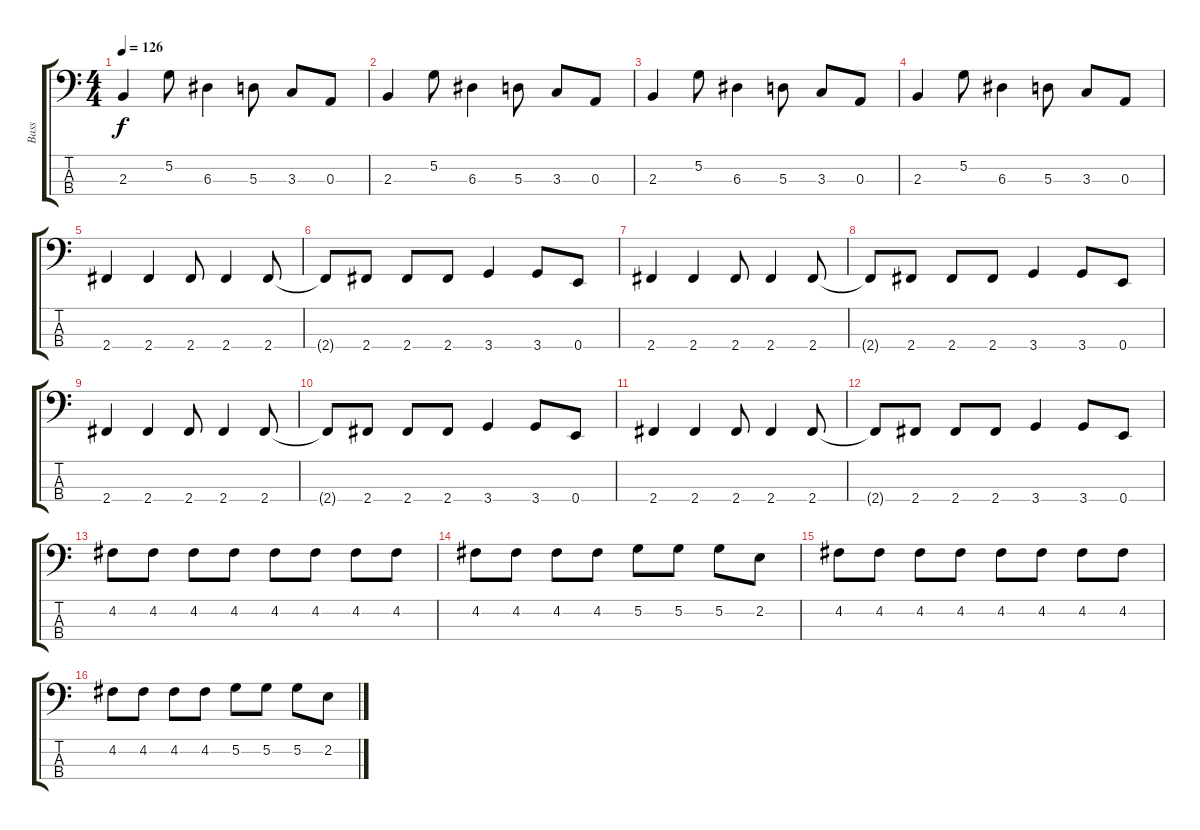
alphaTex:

\track ("Bass" "Bass") {instrument electricbasspick}
\staff {score tabs}
\tuning (G2 D2 A1 E1) {hide}
\ts (4 4)
\tempo 126
\clef f4
\ks c
2.3.4{dy f} 5.2.8 6.3.4 5.3.8 3.3.8 0.3.8 |
2.3.4 5.2.8 6.3.4 5.3.8 3.3.8 0.3.8 |
2.3.4 5.2.8 6.3.4 5.3.8 3.3.8 0.3.8 |
2.3.4 5.2.8 6.3.4 5.3.8 3.3.8 0.3.8 |
2.4.4 2.4.4 2.4.8 2.4.4 2.4.8 |
2.4{t}.8 2.4.8 2.4.8 2.4.8 3.4.4 3.4.8 0.4.8 |
2.4.4 2.4.4 2.4.8 2.4.4 2.4.8 |
2.4{t}.8 2.4.8 2.4.8 2.4.8 3.4.4 3.4.8 0.4.8 |
2.4.4 2.4.4 2.4.8 2.4.4 2.4.8 |
2.4{t}.8 2.4.8 2.4.8 2.4.8 3.4.4 3.4.8 0.4.8 |
2.4.4 2.4.4 2.4.8 2.4.4 2.4.8 |
2.4{t}.8 2.4.8 2.4.8 2.4.8 3.4.4 3.4.8 0.4.8 |
4.2.8 4.2.8 4.2.8 4.2.8 4.2.8 4.2.8 4.2.8 4.2.8 |
4.2.8 4.2.8 4.2.8 4.2.8 5.2.8 5.2.8 5.2.8 2.2.8 |
4.2.8 4.2.8 4.2.8 4.2.8 4.2.8 4.2.8 4.2.8 4.2.8 |
4.2.8 4.2.8 4.2.8 4.2.8 5.2.8 5.2.8 5.2.8 2.2.8
